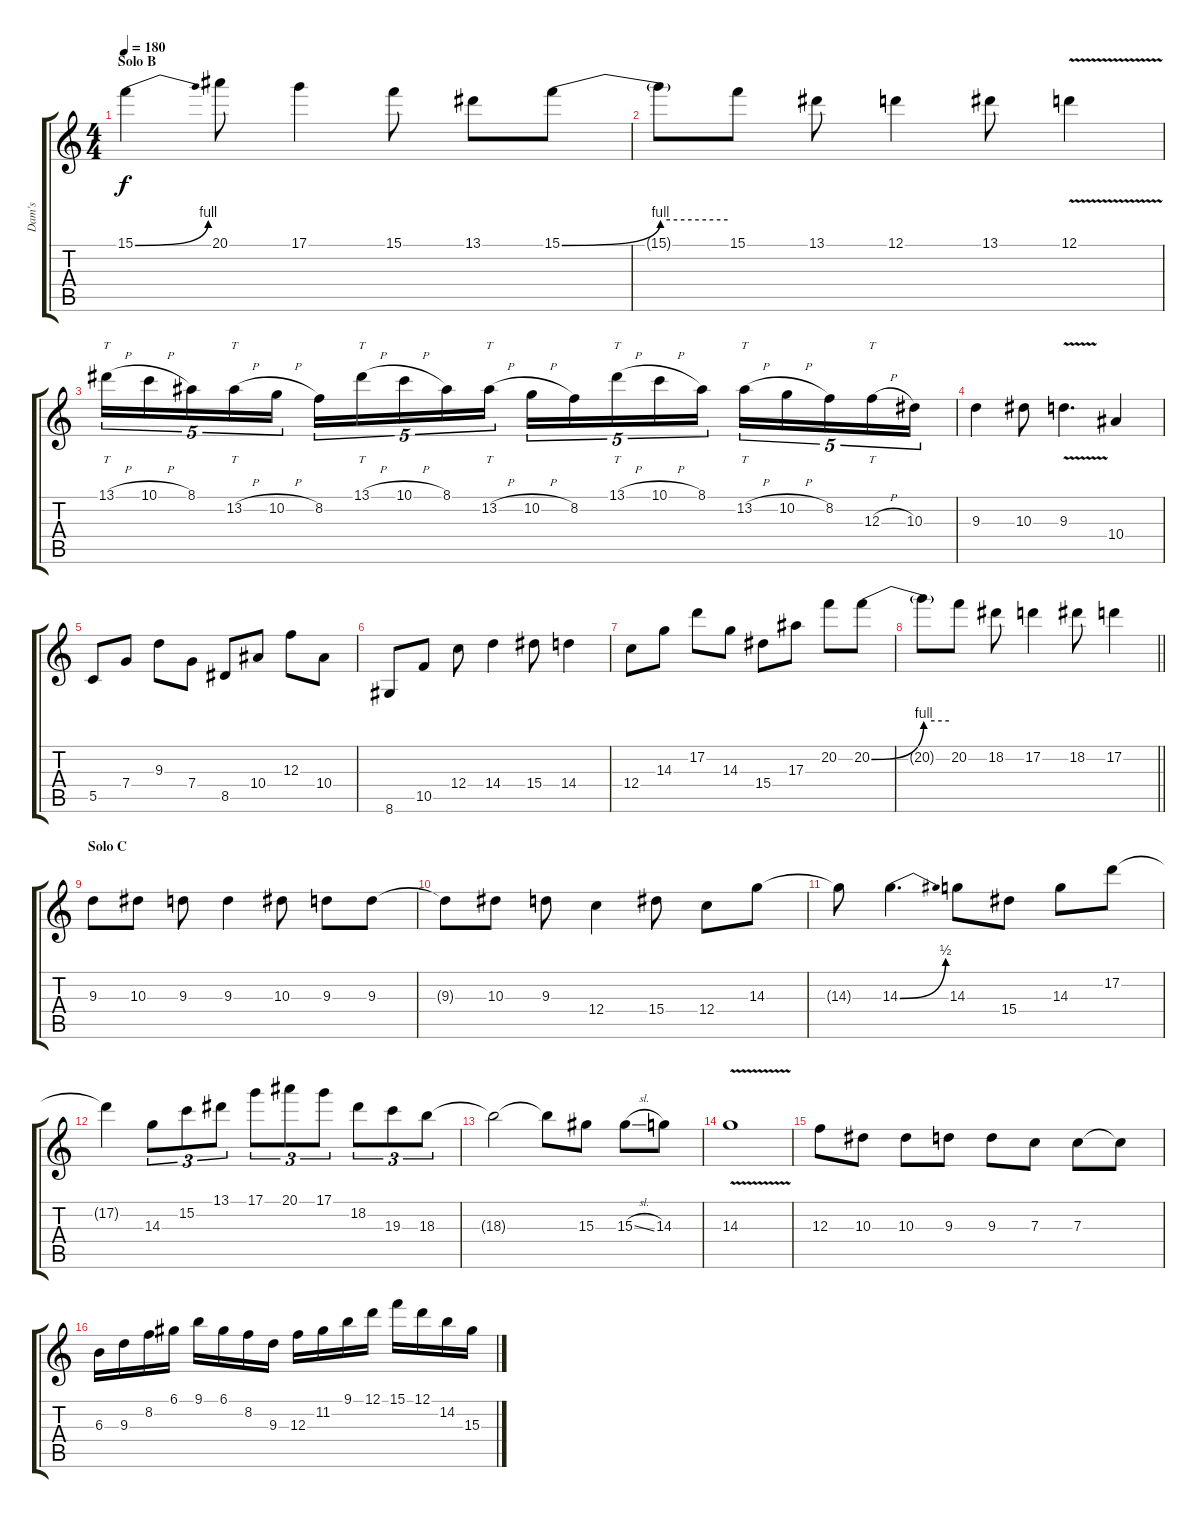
\track ("Dam's" "Dam's") {instrument distortionguitar}
\staff {score tabs}
\tuning (D4 A3 F3 C3 G2 C2) {hide}
\ts (4 4)
\section ("" "Solo B")
\tempo 180
\clef g2
\ks c
15.1{be (bend 0 0 60 4)}.4{dy f} 20.1.8 17.1.4 15.1.8 13.1.8 15.1{be (bend 0 0 60 4)}.8 |
15.1{be (hold 0 4 60 4) t}.8 15.1.8 13.1.8 12.1.4 13.1.8 12.1{v}.4 |
13.1{h}.16{tt tu (5 4)} 10.1{h}.16{tu (5 4)} 8.1.16{tu (5 4)} 13.2{h}.16{tt tu (5 4)} 10.2{h}.16{tu (5 4)} 8.2.16{tu (5 4)} 13.1{h}.16{tt tu (5 4)} 10.1{h}.16{tu (5 4)} 8.1.16{tu (5 4)} 13.2{h}.16{tt tu (5 4)} 10.2{h}.16{tu (5 4)} 8.2.16{tu (5 4)} 13.1{h}.16{tt tu (5 4)} 10.1{h}.16{tu (5 4)} 8.1.16{tu (5 4)} 13.2{h}.16{tt tu (5 4)} 10.2{h}.16{tu (5 4)} 8.2.16{tu (5 4)} 12.3{h}.16{tt tu (5 4)} 10.3.16{tu (5 4)} |
9.3.4 10.3.8 9.3{v}.4{d} 10.4.4 |
5.5.8 7.4.8 9.3.8 7.4.8 8.5.8 10.4.8 12.3.8 10.4.8 |
8.6.8 10.5.8 12.4.8 14.4.4 15.4.8 14.4.4 |
12.4.8 14.3.8 17.2.8 14.3.8 15.4.8 17.3.8 20.2.8 20.2{be (bend 0 0 60 4)}.8 |
\barLineRight lightlight
20.2{be (hold 0 4 60 4) t}.8 20.2.8 18.2.8 17.2.4 18.2.8 17.2.4 |
\section ("" "Solo C")
9.3.8 10.3.8 9.3.8 9.3.4 10.3.8 9.3.8 9.3.8 |
9.3{t}.8 10.3.8 9.3.8 12.4.4 15.4.8 12.4.8 14.3.8 |
14.3{t}.8 14.3{be (bend 0 0 60 2)}.4{d} 14.3.8 15.4.8 14.3.8 17.2.8 |
17.2{t}.4 14.3.8{tu (3 2)} 15.2.8{tu (3 2)} 13.1.8{tu (3 2)} 17.1.8{tu (3 2)} 20.1.8{tu (3 2)} 17.1.8{tu (3 2)} 18.2.8{tu (3 2)} 19.3.8{tu (3 2)} 18.3.8{tu (3 2)} |
18.3{t}.2 18.3{t}.8 15.3.8 15.3{sl}.8 14.3.8 |
14.3{v}.1 |
12.3.8 10.3.8 10.3.8 9.3.8 9.3.8 7.3.8 7.3.8 7.3{t}.8 |
6.3.16 9.3.16 8.2.16 6.1.16 9.1.16 6.1.16 8.2.16 9.3.16 12.3.16 11.2.16 9.1.16 12.1.16 15.1.16 12.1.16 14.2.16 15.3.16
